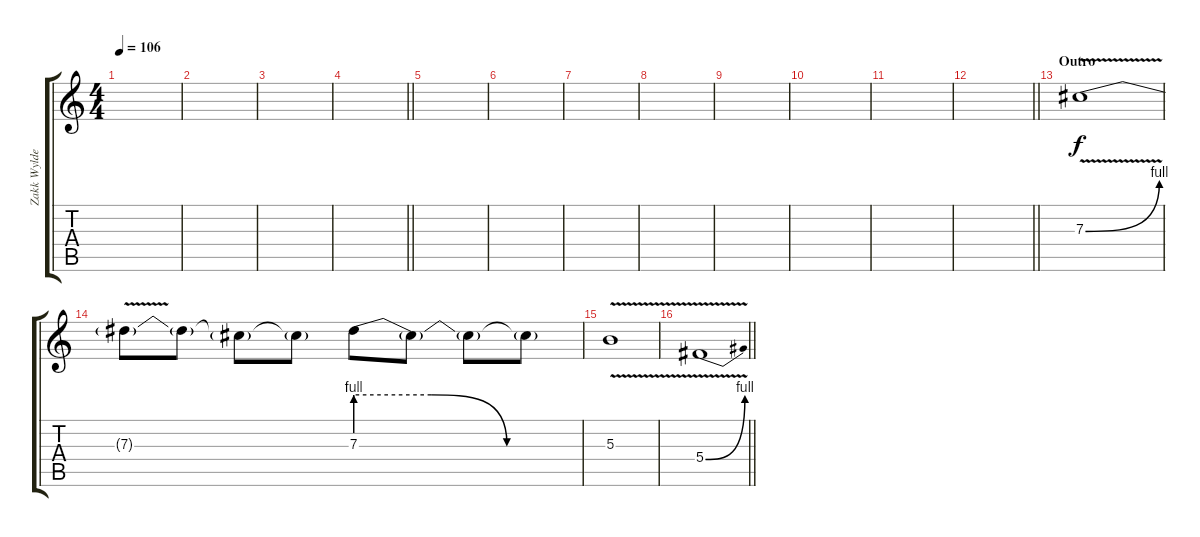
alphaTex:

\track ("Zakk Wylde (Lead)" "Zakk Wylde") {instrument overdrivenguitar}
\staff {score tabs}
\tuning (Eb4 Bb3 Gb3 Db3 Ab2 Eb2) {hide}
\ts (4 4)
\tempo 106
\clef g2
\ks c
|
|
|
\barLineRight lightlight
|
|
|
|
|
|
|
|
\barLineRight lightlight
|
\section ("" "Outro")
7.3{be (bend 0 0 60 4) v}.1 |
7.3{t}.8 7.3{t}.8 7.3{t}.8 7.3{t}.8 7.3{be (custom 0 4 20 4 40 0 60 0)}.8 7.3{t}.8 7.3{t}.8 7.3{t}.8 |
5.3{v}.1 |
\barLineRight lightlight
5.4{be (bend 0 0 60 4) v}.1
